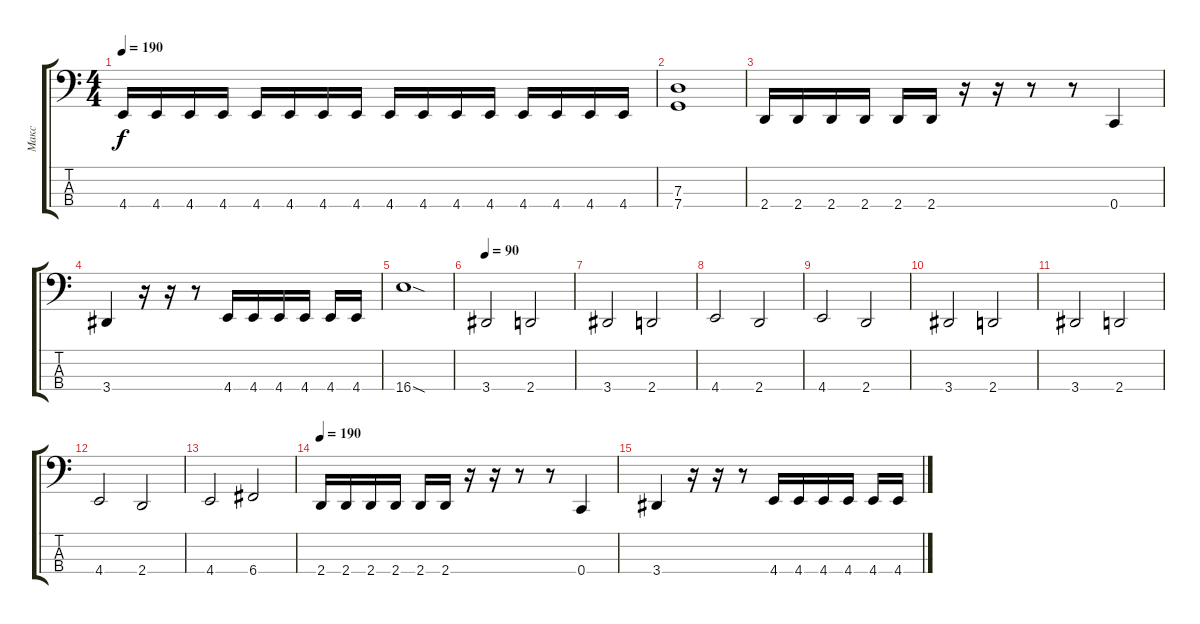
\track ("Макс" "Макс") {instrument electricbassfinger}
\staff {score tabs}
\tuning (F2 C2 G1 C1) {hide}
\ts (4 4)
\tempo 190
\clef f4
\ks c
4.4.16{dy f} 4.4.16 4.4.16 4.4.16 4.4.16 4.4.16 4.4.16 4.4.16 4.4.16 4.4.16 4.4.16 4.4.16 4.4.16 4.4.16 4.4.16 4.4.16 |
(7.3 7.4).1 |
2.4.16 2.4.16 2.4.16 2.4.16 2.4.16 2.4.16 r.16 r.16 r.8 r.8 0.4.4 |
3.4.4 r.16 r.16 r.8 4.4.16 4.4.16 4.4.16 4.4.16 4.4.16 4.4.16 |
16.4{sod}.1 |
\tempo 90
3.4.2 2.4.2 |
3.4.2 2.4.2 |
4.4.2 2.4.2 |
4.4.2 2.4.2 |
3.4.2 2.4.2 |
3.4.2 2.4.2 |
4.4.2 2.4.2 |
4.4.2 6.4.2 |
\tempo 190
2.4.16 2.4.16 2.4.16 2.4.16 2.4.16 2.4.16 r.16 r.16 r.8 r.8 0.4.4 |
3.4.4 r.16 r.16 r.8 4.4.16 4.4.16 4.4.16 4.4.16 4.4.16 4.4.16
